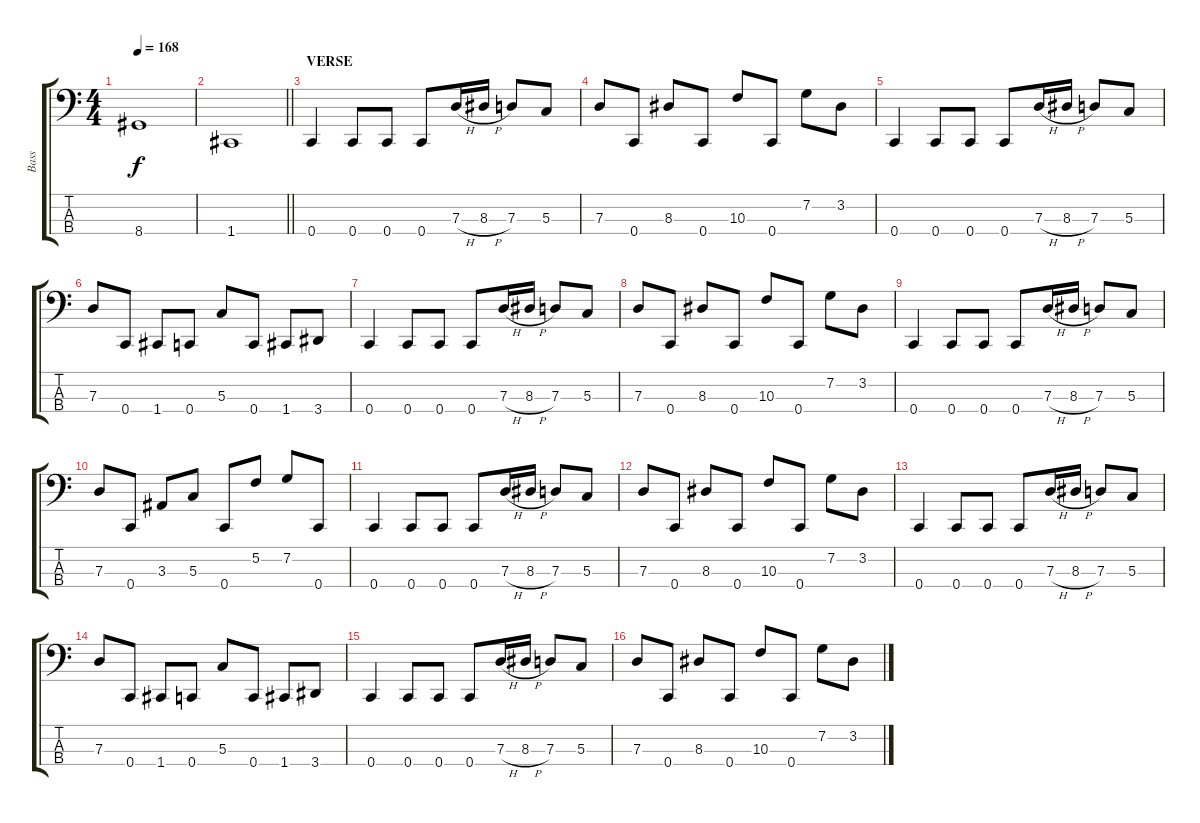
\track ("Bass" "Bass") {instrument electricbasspick}
\staff {score tabs}
\tuning (F2 C2 G1 C1) {hide}
\ts (4 4)
\tempo 168
\clef f4
\ks c
8.4.1{dy f} |
\barLineRight lightlight
1.4.1 |
\section ("" "VERSE")
0.4.4 0.4.8 0.4.8 0.4.8 7.3{h}.16 8.3{h}.16 7.3.8 5.3.8 |
7.3.8 0.4.8 8.3.8 0.4.8 10.3.8 0.4.8 7.2.8 3.2.8 |
0.4.4 0.4.8 0.4.8 0.4.8 7.3{h}.16 8.3{h}.16 7.3.8 5.3.8 |
7.3.8 0.4.8 1.4.8 0.4.8 5.3.8 0.4.8 1.4.8 3.4.8 |
0.4.4 0.4.8 0.4.8 0.4.8 7.3{h}.16 8.3{h}.16 7.3.8 5.3.8 |
7.3.8 0.4.8 8.3.8 0.4.8 10.3.8 0.4.8 7.2.8 3.2.8 |
0.4.4 0.4.8 0.4.8 0.4.8 7.3{h}.16 8.3{h}.16 7.3.8 5.3.8 |
7.3.8 0.4.8 3.3.8 5.3.8 0.4.8 5.2.8 7.2.8 0.4.8 |
0.4.4 0.4.8 0.4.8 0.4.8 7.3{h}.16 8.3{h}.16 7.3.8 5.3.8 |
7.3.8 0.4.8 8.3.8 0.4.8 10.3.8 0.4.8 7.2.8 3.2.8 |
0.4.4 0.4.8 0.4.8 0.4.8 7.3{h}.16 8.3{h}.16 7.3.8 5.3.8 |
7.3.8 0.4.8 1.4.8 0.4.8 5.3.8 0.4.8 1.4.8 3.4.8 |
0.4.4 0.4.8 0.4.8 0.4.8 7.3{h}.16 8.3{h}.16 7.3.8 5.3.8 |
7.3.8 0.4.8 8.3.8 0.4.8 10.3.8 0.4.8 7.2.8 3.2.8
